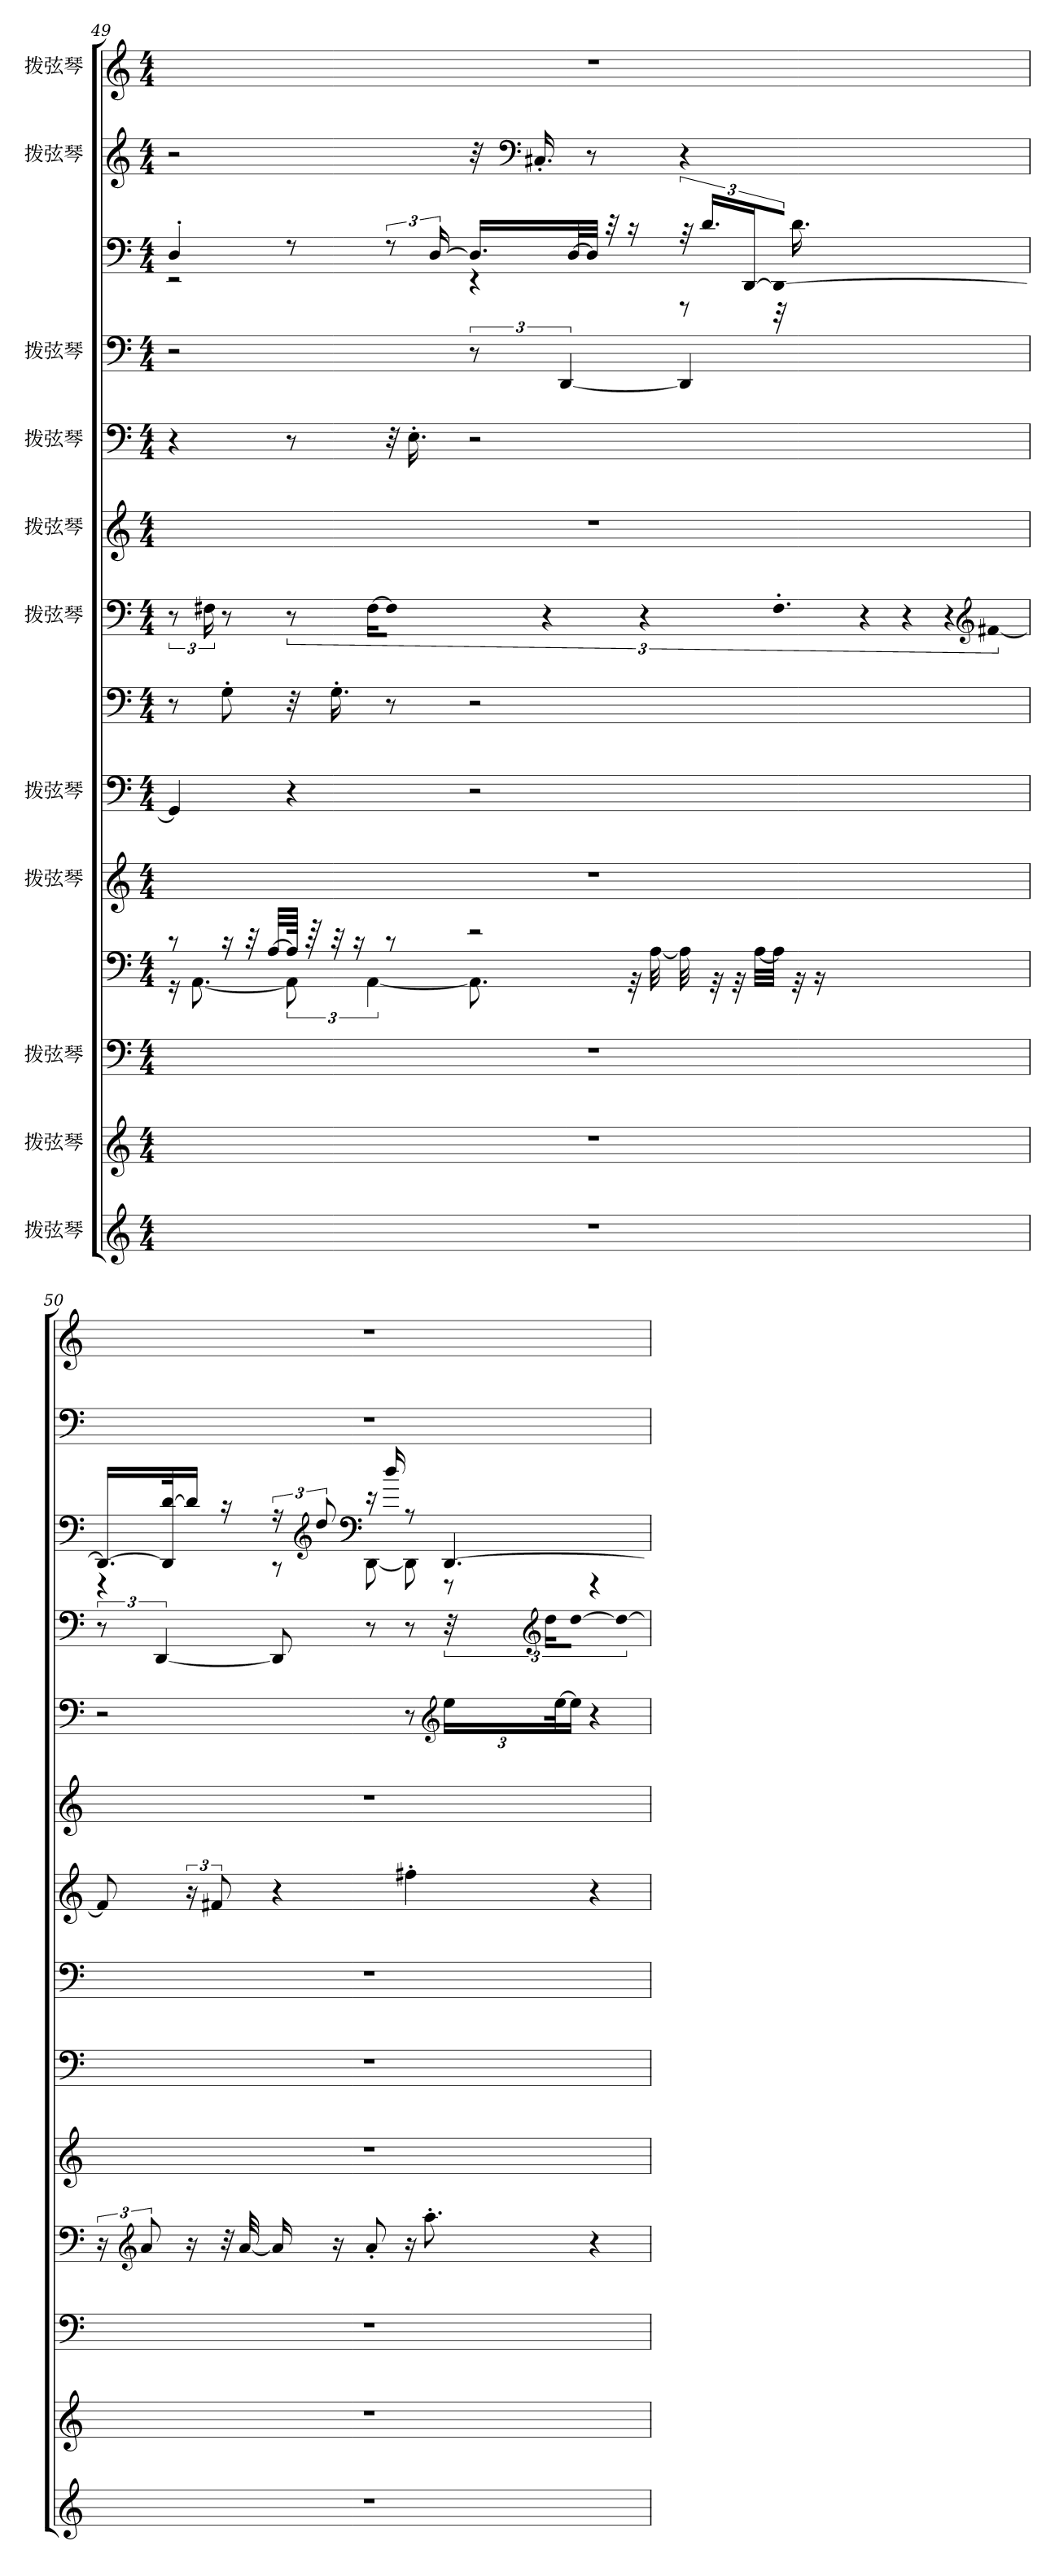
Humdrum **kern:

**kern	**kern	**kern	**kern	**kern	**kern	**kern	**kern	**kern	**kern	**kern	**kern	**kern	**kern
*part11	*part10	*part9	*part9	*part8	*part7	*part7	*part6	*part5	*part4	*part3	*part3	*part2	*part1
*staff14	*staff13	*staff12	*staff11	*staff10	*staff9	*staff8	*staff7	*staff6	*staff5	*staff4	*staff3	*staff2	*staff1
*I"拨弦琴	*I"拨弦琴	*I"拨弦琴	*	*I"拨弦琴	*I"拨弦琴	*	*I"拨弦琴	*I"拨弦琴	*I"拨弦琴	*I"拨弦琴	*	*I"拨弦琴	*I"拨弦琴
!!LO:PB:g=z
*clefG2	*clefG2	*clefF4	*clefF4	*clefG2	*clefF4	*clefF4	*clefF4	*clefG2	*clefF4	*clefF4	*clefF4	*clefG2	*clefG2
*k[]	*k[]	*k[]	*k[]	*k[]	*k[]	*k[]	*k[]	*k[]	*k[]	*k[]	*k[]	*k[]	*k[]
*M4/4	*M4/4	*M4/4	*M4/4	*M4/4	*M4/4	*M4/4	*M4/4	*M4/4	*M4/4	*M4/4	*M4/4	*M4/4	*M4/4
=49	=49	=49	=49	=49	=49	=49	=49	=49	=49	=49	=49	=49	=49
*	*	*	*^	*	*	*	*	*	*	*	*^	*	*
1r	1r	1r	8r	16r	1r	4GG/]	8r	12r	1r	4r	2r	4D'/	2r	2r	1r
.	.	.	.	[8.AA\	.	.	.	.	.	.	.	.	.	.	.
.	.	.	.	.	.	.	.	24F#X\	.	.	.	.	.	.	.
.	.	.	16r	.	.	.	8G'\	8r	.	.	.	.	.	.	.
.	.	.	32r	.	.	.	.	.	.	.	.	.	.	.	.
.	.	.	[32A/LLL	.	.	.	.	.	.	.	.	.	.	.	.
.	.	.	64A/JJJk]	12AA\]	.	4r	32r	12r	.	8r	.	8r	.	.	.
.	.	.	64r	.	.	.	.	.	.	.	.	.	.	.	.
.	.	.	32r	.	.	.	16.G'\	.	.	.	.	.	.	.	.
.	.	.	16r	.	.	.	.	.	.	.	.	.	.	.	.
.	.	.	.	[6AA\	.	.	.	[24F#\KL	.	.	.	.	.	.	.
.	.	.	8r	.	.	.	8r	8F#\J]	.	32r	.	12r	.	.	.
.	.	.	.	.	.	.	.	.	.	16.E'\	.	.	.	.	.
.	.	.	.	.	.	.	.	.	.	.	.	[24D/	.	.	.
.	.	.	2r	8.AA\]	.	2r	2r	8r	.	2r	12r	16.D/LL]	4r	32r	.
*	*	*	*	*	*	*	*	*	*	*	*	*	*	*clefF4	*
.	.	.	.	.	.	.	.	.	.	.	.	.	.	16.C#X'/	.
.	.	.	.	.	.	.	.	.	.	.	[6DD/	.	.	.	.
.	.	.	.	.	.	.	.	.	.	.	.	[32D/L	.	.	.
.	.	.	.	.	.	.	.	32r	.	.	.	32D/JJJ]	.	8r	.
.	.	.	.	.	.	.	.	16.F#'\	.	.	.	32r	.	.	.
.	.	.	.	32r	.	.	.	.	.	.	.	16r	.	.	.
.	.	.	.	[32A\	.	.	.	.	.	.	.	.	.	.	.
.	.	.	.	32A\]	.	.	.	8r	.	.	4DD/]	48r	8r	4r	.
.	.	.	.	.	.	.	.	.	.	.	.	24.d/LL	.	.	.
.	.	.	.	32r	.	.	.	.	.	.	.	.	.	.	.
.	.	.	.	32r	.	.	.	.	.	.	.	.	.	.	.
.	.	.	.	.	.	.	.	.	.	.	.	[24DD/J	.	.	.
.	.	.	.	[32A\LLL	.	.	.	.	.	.	.	.	.	.	.
.	.	.	.	32A\JJJ]	.	.	.	16r	.	.	.	8DD/J_	32r	.	.
.	.	.	.	32r	.	.	.	.	.	.	.	.	16.d\	.	.
.	.	.	.	16r	.	.	.	32r	.	.	.	.	.	.	.
*	*	*	*	*	*	*	*	*clefG2	*	*	*	*	*	*	*
.	.	.	.	.	.	.	.	[32f#X/	.	.	.	.	.	.	.
*	*	*	*v	*v	*	*	*	*	*	*	*	*	*	*	*
!!LO:PB:g=z
=50	=50	=50	=50	=50	=50	=50	=50	=50	=50	=50	=50	=50	=50	=50
1r	1r	1r	24r	1r	1r	1r	8f#/]	1r	2r	12r	16.DD/LL_	4r	1r	1r
*	*	*	*clefG2	*	*	*	*	*	*	*	*	*	*	*
.	.	.	12a/	.	.	.	.	.	.	.	.	.	.	.
.	.	.	.	.	.	.	.	.	.	[6DD/	.	.	.	.
.	.	.	.	.	.	.	.	.	.	.	32DD/] [32d/K	.	.	.
.	.	.	16r	.	.	.	24r	.	.	.	16d/JJ]	.	.	.
.	.	.	.	.	.	.	12f#X/	.	.	.	.	.	.	.
.	.	.	32r	.	.	.	.	.	.	.	16r	.	.	.
.	.	.	[32a/	.	.	.	.	.	.	.	.	.	.	.
.	.	.	16a/]	.	.	.	4r	.	.	8DD/]	24r	8r	.	.
*	*	*	*	*	*	*	*	*	*	*	*clefG2	*	*	*
.	.	.	.	.	.	.	.	.	.	.	12dd/	.	.	.
.	.	.	16r	.	.	.	.	.	.	.	.	.	.	.
*	*	*	*	*	*	*	*	*	*	*	*clefF4	*	*	*
.	.	.	8a'/	.	.	.	.	.	.	8r	16r	[8DD\	.	.
.	.	.	.	.	.	.	.	.	.	.	16dd/	.	.	.
.	.	.	16r	.	.	.	4ff#X'\	.	8r	8r	8r	8DD\]	.	.
.	.	.	8.aa'\	.	.	.	.	.	.	.	.	.	.	.
*	*	*	*	*	*	*	*	*	*clefG2	*	*	*	*	*
*	*	*	*	*	*	*	*	*	*Xbrackettup	*	*	*	*	*
.	.	.	.	.	.	.	.	.	24ee\LL	48r	[4.DD/	8r	.	.
*	*	*	*	*	*	*	*	*	*	*clefG2	*	*	*	*
.	.	.	.	.	.	.	.	.	.	24dd\LL	.	.	.	.
.	.	.	.	.	.	.	.	.	[48ee\K	.	.	.	.	.
.	.	.	.	.	.	.	.	.	16ee\JJ]	[16dd\JJ	.	.	.	.
.	.	.	4r	.	.	.	4r	.	4r	4dd\_	.	4r	.	.
*	*	*	*	*	*	*	*	*	*	*	*v	*v	*	*
=	=	=	=	=	=	=	=	=	=	=	=	=	=
*-	*-	*-	*-	*-	*-	*-	*-	*-	*-	*-	*-	*-	*-
